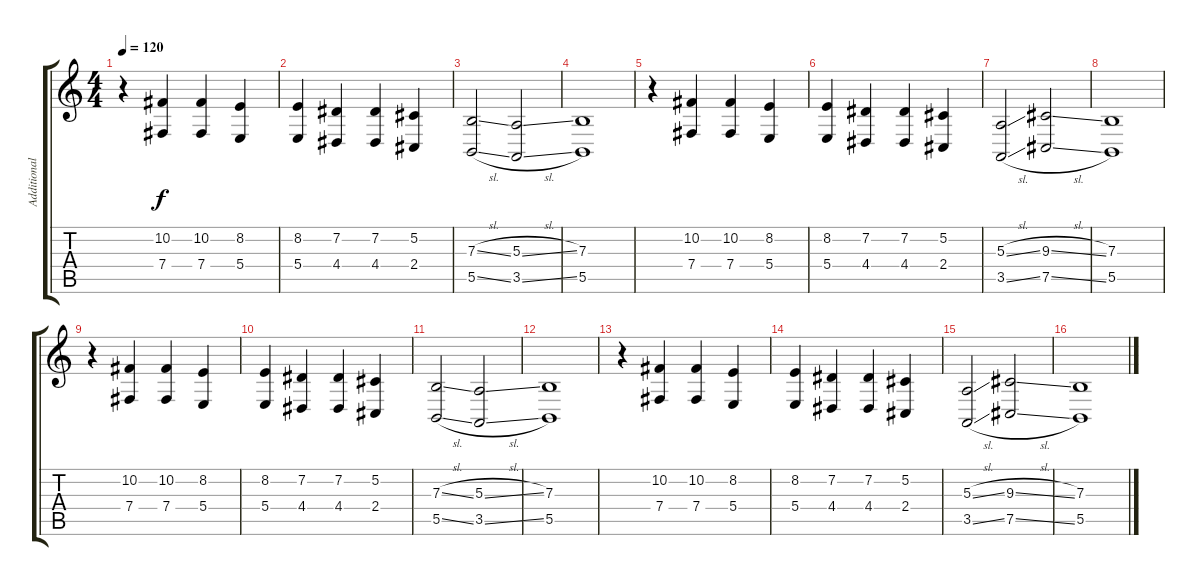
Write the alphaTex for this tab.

\track ("Additional Vocals" "Additional") {instrument altosax bank 255}
\staff {score tabs}
\tuning (Db4 Ab3 E3 B2 Gb2 Db2) {hide}
\ts (4 4)
\tempo 120
\clef g2
\ks c
r.4{dy f} (10.2 7.4).4 (10.2 7.4).4 (8.2 5.4).4 |
(8.2 5.4).4 (7.2 4.4).4 (7.2 4.4).4 (5.2 2.4).4 |
(7.3{sl} 5.5{sl}).2 (5.3{sl} 3.5{sl}).2 |
(7.3 5.5).1 |
r.4 (10.2 7.4).4 (10.2 7.4).4 (8.2 5.4).4 |
(8.2 5.4).4 (7.2 4.4).4 (7.2 4.4).4 (5.2 2.4).4 |
(5.3{sl} 3.5{sl}).2 (9.3{sl} 7.5{sl}).2 |
(7.3 5.5).1 |
r.4 (10.2 7.4).4 (10.2 7.4).4 (8.2 5.4).4 |
(8.2 5.4).4 (7.2 4.4).4 (7.2 4.4).4 (5.2 2.4).4 |
(7.3{sl} 5.5{sl}).2 (5.3{sl} 3.5{sl}).2 |
(7.3 5.5).1 |
r.4 (10.2 7.4).4 (10.2 7.4).4 (8.2 5.4).4 |
(8.2 5.4).4 (7.2 4.4).4 (7.2 4.4).4 (5.2 2.4).4 |
(5.3{sl} 3.5{sl}).2 (9.3{sl} 7.5{sl}).2 |
(7.3 5.5).1
